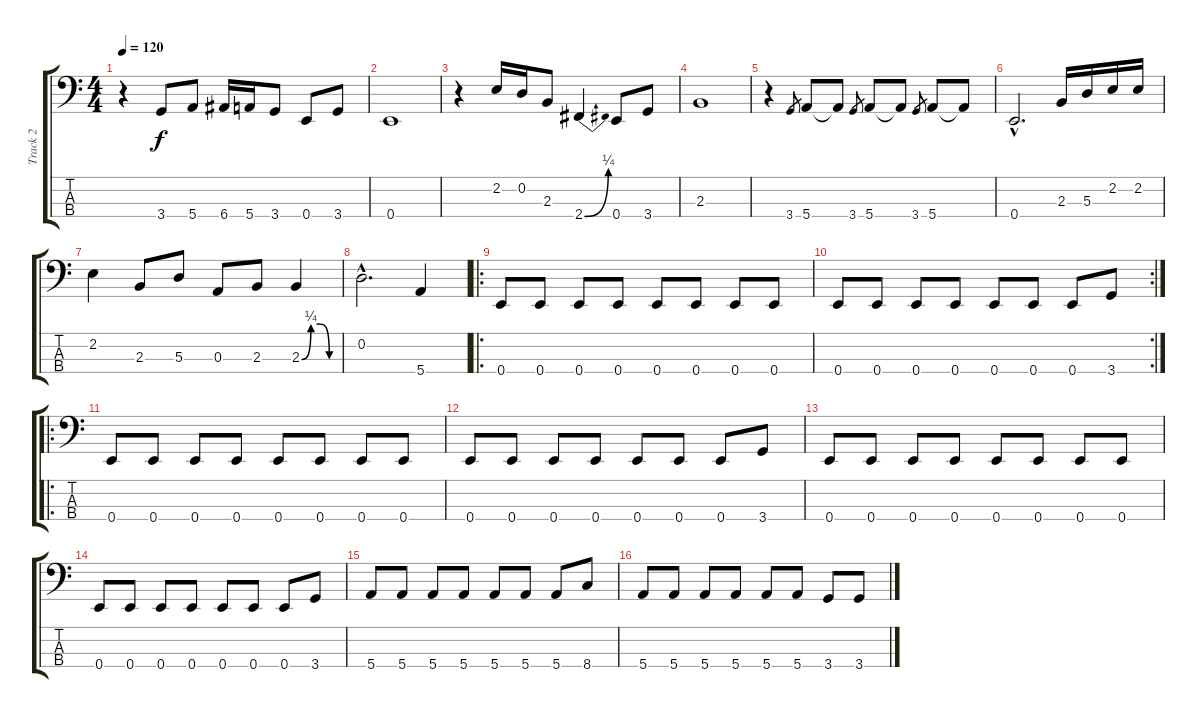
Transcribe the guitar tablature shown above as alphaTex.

\track ("Track 2" "Track 2") {instrument electricbassfinger}
\staff {score tabs}
\tuning (G2 D2 A1 E1) {hide}
\ts (4 4)
\tempo 120
\clef f4
\ks c
r.4{dy f} 3.4.8 5.4.8 6.4.16 5.4.16 3.4.8 0.4.8 3.4.8 |
0.4.1 |
r.4 2.2.16 0.2.16 2.3.8 2.4{be (bend 0 0 60 1)}.4 0.4.8 3.4.8 |
2.3.1 |
r.4 3.4.8{gr} 5.4.8 5.4{t}.8 3.4.8{gr} 5.4.8 5.4{t}.8 3.4.8{gr} 5.4.8 5.4{t}.8 |
0.4{hac}.2{d} 2.3.16 5.3.16 2.2.16 2.2.16 |
2.2.4 2.3.8 5.3.8 0.3.8 2.3.8 2.3{be (custom 0 0 15 1 30 1 45 0 60 0)}.4 |
0.2{hac}.2{d} 5.4.4 |
\ro
0.4.8 0.4.8 0.4.8 0.4.8 0.4.8 0.4.8 0.4.8 0.4.8 |
\rc 2
0.4.8 0.4.8 0.4.8 0.4.8 0.4.8 0.4.8 0.4.8 3.4.8 |
\ro
0.4.8 0.4.8 0.4.8 0.4.8 0.4.8 0.4.8 0.4.8 0.4.8 |
0.4.8 0.4.8 0.4.8 0.4.8 0.4.8 0.4.8 0.4.8 3.4.8 |
0.4.8 0.4.8 0.4.8 0.4.8 0.4.8 0.4.8 0.4.8 0.4.8 |
0.4.8 0.4.8 0.4.8 0.4.8 0.4.8 0.4.8 0.4.8 3.4.8 |
5.4.8 5.4.8 5.4.8 5.4.8 5.4.8 5.4.8 5.4.8 8.4.8 |
5.4.8 5.4.8 5.4.8 5.4.8 5.4.8 5.4.8 3.4.8 3.4.8
